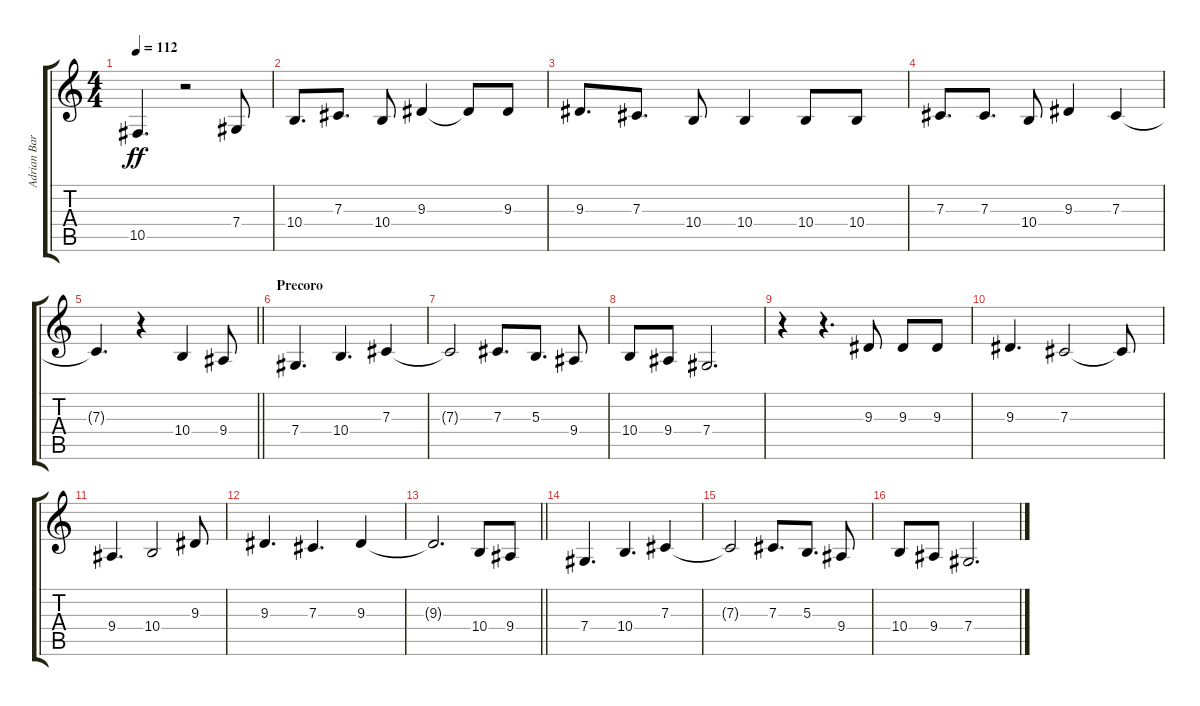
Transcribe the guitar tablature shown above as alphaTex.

\track ("Adrian Barilari Voz" "Adrian Bar") {instrument flute}
\staff {score tabs}
\tuning (Eb4 Bb3 Gb3 Db3 Ab2 Eb2) {hide}
\ts (4 4)
\tempo 112
\clef g2
\ks c
10.5{t}.4{d dy ff} r.2 7.4.8 |
10.4.8{d} 7.3.8{d} 10.4.8 9.3.4 9.3{t}.8 9.3.8 |
9.3.8{d} 7.3.8{d} 10.4.8 10.4.4 10.4.8 10.4.8 |
7.3.8{d} 7.3.8{d} 10.4.8 9.3.4 7.3.4 |
\barLineRight lightlight
7.3{t}.4{d} r.4 10.4.4 9.4.8 |
\section ("" "Precoro")
7.4.4{d} 10.4.4{d} 7.3.4 |
7.3{t}.2 7.3.8{d} 5.3.8{d} 9.4.8 |
10.4.8 9.4.8 7.4.2{d} |
r.4 r.4{d} 9.3.8 9.3.8 9.3.8 |
9.3.4{d} 7.3.2 7.3{t}.8 |
9.4.4{d} 10.4.2 9.3.8 |
9.3.4{d} 7.3.4{d} 9.3.4 |
\barLineRight lightlight
9.3{t}.2{d} 10.4.8 9.4.8 |
7.4.4{d} 10.4.4{d} 7.3.4 |
7.3{t}.2 7.3.8{d} 5.3.8{d} 9.4.8 |
10.4.8 9.4.8 7.4.2{d}
